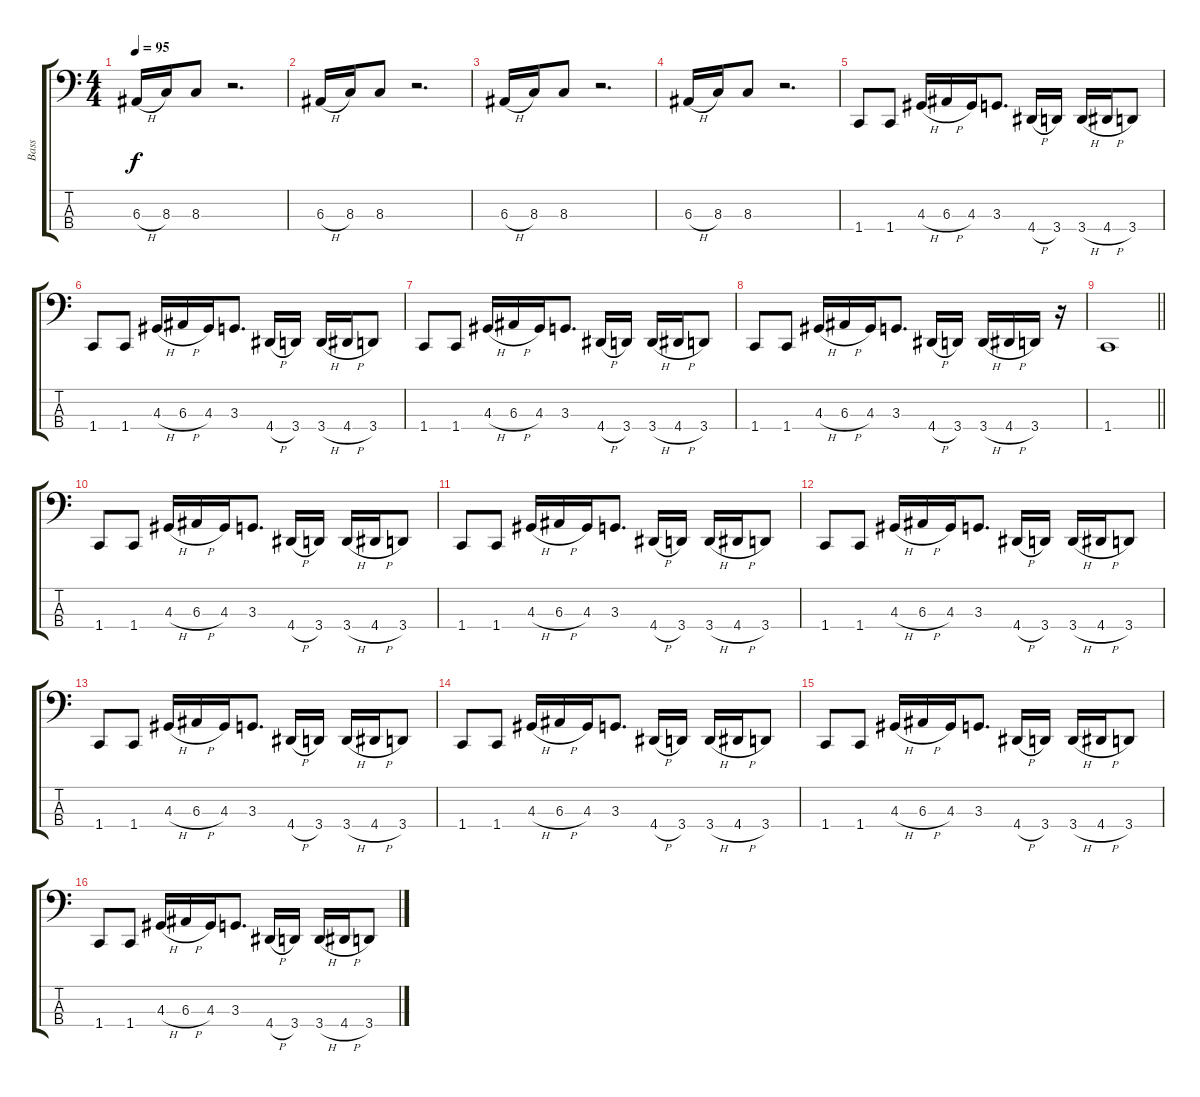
\track ("Bass" "Bass") {instrument electricbassfinger}
\staff {score tabs}
\tuning (D2 A1 E1 B0) {hide}
\ts (4 4)
\tempo 95
\clef f4
\ks c
6.3{h}.16{dy f} 8.3.16 8.3.8 r.2{d} |
6.3{h}.16 8.3.16 8.3.8 r.2{d} |
6.3{h}.16 8.3.16 8.3.8 r.2{d} |
6.3{h}.16 8.3.16 8.3.8 r.2{d} |
1.4.8 1.4.8 4.3{h}.16 6.3{h}.16 4.3.16 3.3.8{d} 4.4{h}.16 3.4.16 3.4{h}.16 4.4{h}.16 3.4.8 |
1.4.8 1.4.8 4.3{h}.16 6.3{h}.16 4.3.16 3.3.8{d} 4.4{h}.16 3.4.16 3.4{h}.16 4.4{h}.16 3.4.8 |
1.4.8 1.4.8 4.3{h}.16 6.3{h}.16 4.3.16 3.3.8{d} 4.4{h}.16 3.4.16 3.4{h}.16 4.4{h}.16 3.4.8 |
1.4.8 1.4.8 4.3{h}.16 6.3{h}.16 4.3.16 3.3.8{d} 4.4{h}.16 3.4.16 3.4{h}.16 4.4{h}.16 3.4.16 r.16{volume 3} |
\barLineRight lightlight
1.4.1{volume 16} |
1.4.8{volume 8 instrument electricbassfinger} 1.4.8 4.3{h}.16 6.3{h}.16 4.3.16 3.3.8{d} 4.4{h}.16 3.4.16 3.4{h}.16 4.4{h}.16 3.4.8 |
1.4.8 1.4.8 4.3{h}.16 6.3{h}.16 4.3.16 3.3.8{d} 4.4{h}.16 3.4.16 3.4{h}.16 4.4{h}.16 3.4.8 |
1.4.8 1.4.8 4.3{h}.16 6.3{h}.16 4.3.16 3.3.8{d} 4.4{h}.16 3.4.16 3.4{h}.16 4.4{h}.16 3.4.8 |
1.4.8 1.4.8 4.3{h}.16 6.3{h}.16 4.3.16 3.3.8{d} 4.4{h}.16 3.4.16 3.4{h}.16 4.4{h}.16 3.4.8 |
1.4.8 1.4.8 4.3{h}.16 6.3{h}.16 4.3.16 3.3.8{d} 4.4{h}.16 3.4.16 3.4{h}.16 4.4{h}.16 3.4.8 |
1.4.8 1.4.8 4.3{h}.16 6.3{h}.16 4.3.16 3.3.8{d} 4.4{h}.16 3.4.16 3.4{h}.16 4.4{h}.16 3.4.8 |
1.4.8 1.4.8 4.3{h}.16 6.3{h}.16 4.3.16 3.3.8{d} 4.4{h}.16 3.4.16 3.4{h}.16 4.4{h}.16 3.4.8
